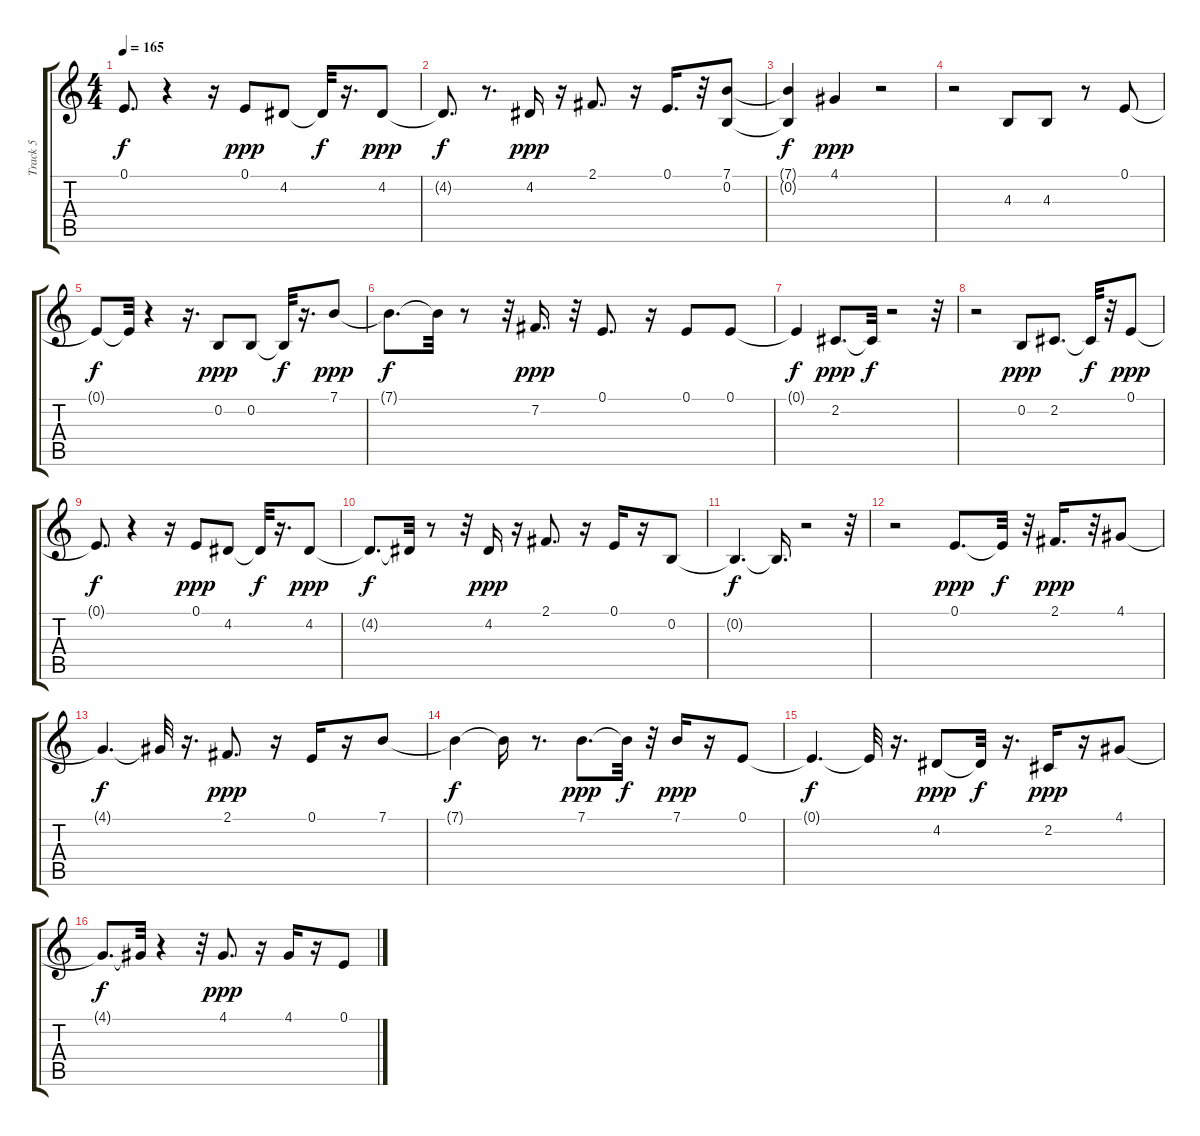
\track ("Track 5" "Track 5") {instrument lead3calliope}
\staff {score tabs}
\tuning (E4 B3 G3 D3 A2 E2) {hide}
\ts (4 4)
\tempo 165
\clef g2
\ks c
0.1{t}.8{d dy f} r.4 r.16 0.1.8{dy ppp} 4.2.8 4.2{t}.32{dy f} r.16{d} 4.2.8{dy ppp} |
4.2{t}.8{d dy f} r.8{d} 4.2.16{dy ppp} r.16 2.1.8{d} r.16 0.1.16{d} r.32 (7.1 0.2).8 |
(7.1{t} 0.2{t}).4{dy f} 4.1.4{dy ppp} r.2 |
r.2 4.3.8 4.3.8 r.8 0.1.8 |
0.1{t}.8{dy f} 0.1{t}.32 r.4 r.16{d} 0.2.8{dy ppp} 0.2.8 0.2{t}.32{dy f} r.16{d} 7.1.8{dy ppp} |
7.1{t}.8{d dy f} 7.1{t}.32 r.8 r.32 7.2.16{d dy ppp} r.32 0.1.8{d} r.16 0.1.8 0.1.8 |
0.1{t}.4{dy f} 2.2.8{d dy ppp} 2.2{t}.32{dy f} r.2 r.32 |
r.2 0.2.8{dy ppp} 2.2.8{d} 2.2{t}.32{dy f} r.32 0.1.8{dy ppp} |
0.1{t}.8{d dy f} r.4 r.16 0.1.8{dy ppp} 4.2.8 4.2{t}.32{dy f} r.16{d} 4.2.8{dy ppp} |
4.2{t}.8{d dy f} 4.2{t}.32 r.8 r.32 4.2.16{dy ppp} r.16 2.1.8{d} r.16 0.1.16 r.16 0.2.8 |
0.2{t}.4{d dy f} 0.2{t}.16{d} r.2 r.32 |
r.2 0.1.8{d dy ppp} 0.1{t}.32{dy f} r.32 2.1.16{d dy ppp} r.32 4.1.8 |
4.1{t}.4{d dy f} 4.1{t}.32 r.16{d} 2.1.8{d dy ppp} r.16 0.1.16 r.16 7.1.8 |
7.1{t}.4{dy f} 7.1{t}.16 r.8{d} 7.1.8{d dy ppp} 7.1{t}.32{dy f} r.32 7.1.16{dy ppp} r.16 0.1.8 |
0.1{t}.4{d dy f} 0.1{t}.32 r.16{d} 4.2.8{dy ppp} 4.2{t}.32{dy f} r.16{d} 2.2.16{dy ppp} r.16 4.1.8 |
4.1{t}.8{d dy f} 4.1{t}.32 r.4 r.32 4.1.8{d dy ppp} r.16 4.1.16 r.16 0.1.8
